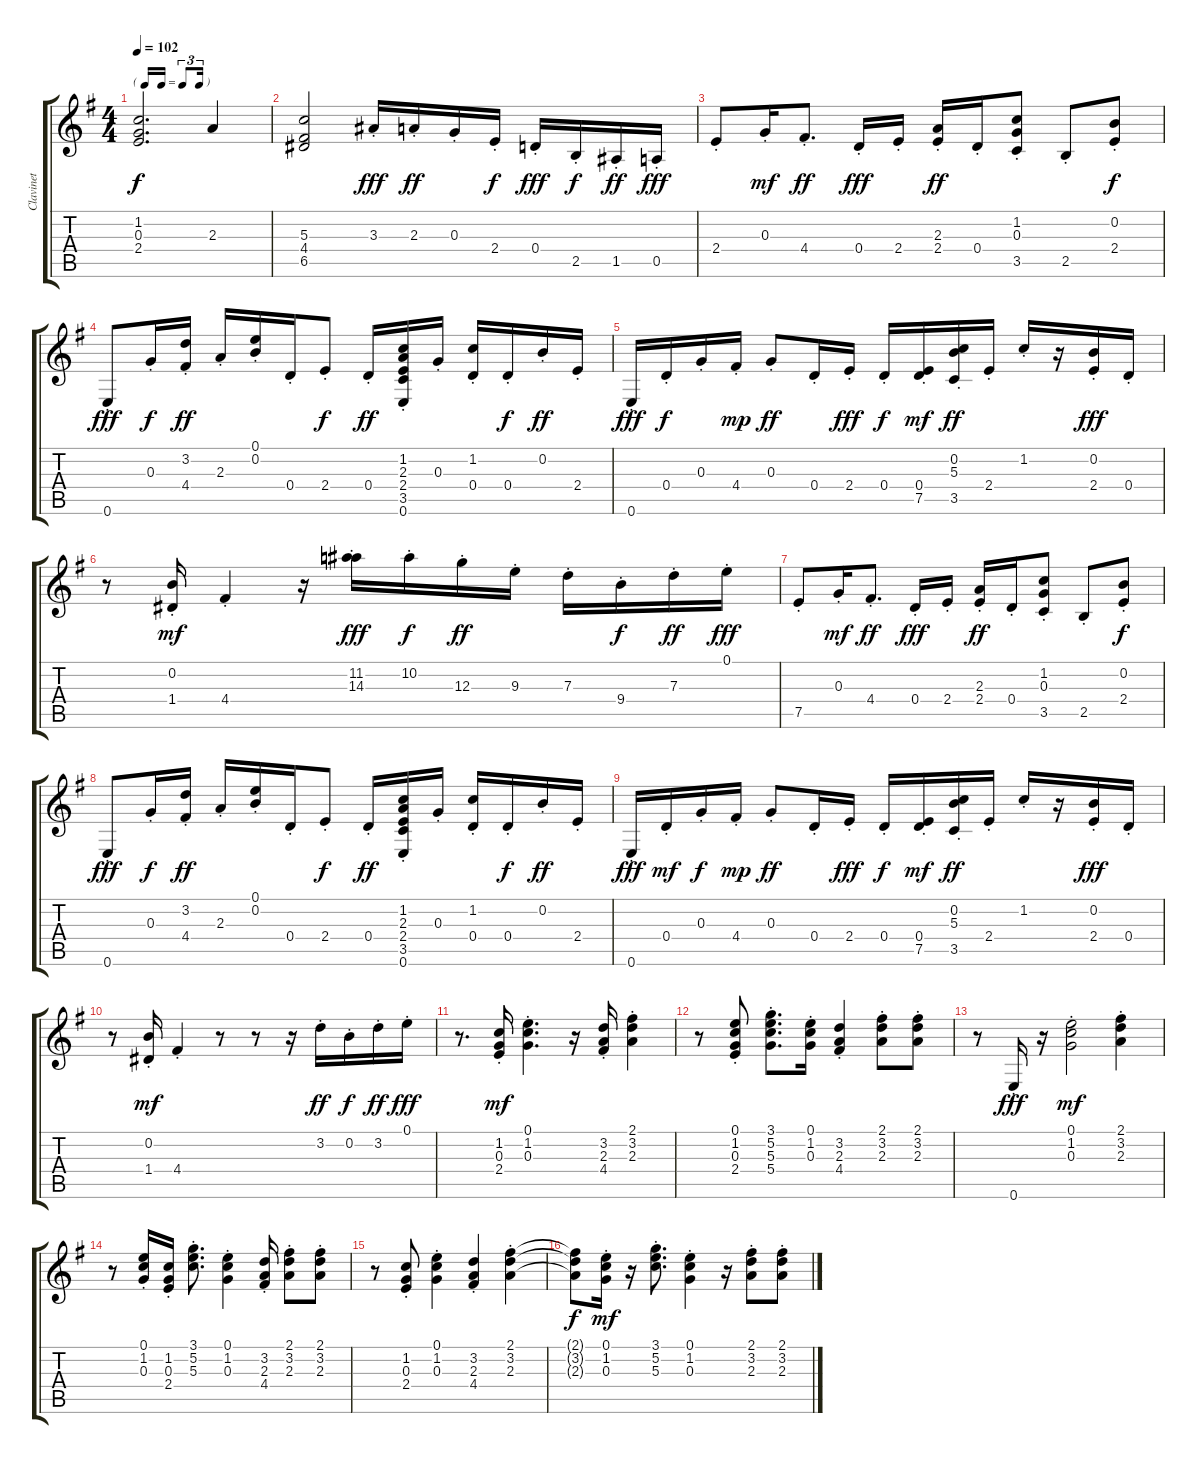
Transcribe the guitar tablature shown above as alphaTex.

\track ("Clavinet" "Clavinet") {instrument electricguitarjazz}
\staff {score tabs}
\tuning (E4 B3 G3 D3 A2 E2) {hide}
\ts (4 4)
\tf triplet16th
\tempo 102
\clef g2
\ks g
(1.2 0.3 2.4).2{d dy f} 2.3.4 |
(5.3 4.4 6.5).2 3.3{st}.16{dy fff} 2.3{st}.16{dy ff} 0.3{st}.16 2.4{st}.16{dy f} 0.4{st}.16{dy fff} 2.5{st}.16{dy f} 1.5{st}.16{dy ff} 0.5{st}.16{dy fff} |
2.4{st}.8 0.3{st}.16{dy mf} 4.4{st}.8{d dy ff} 0.4{st}.16{dy fff} 2.4{st}.16 (2.3{st} 2.4{st}).16{dy ff} 0.4{st}.16 (1.2{st} 0.3{st} 3.5{st}).8 2.5{st}.8 (0.2{st} 2.4{st}).8{dy f} |
0.6{st}.8{dy fff} 0.3{st}.16{dy f} (3.2{st} 4.4{st}).16{dy ff} 2.3{st}.16 (0.1{st} 0.2{st}).16 0.4{st}.16 2.4{st}.8{dy f} 0.4{st}.16{dy ff} (1.2{st} 2.3{st} 2.4{st} 3.5{st} 0.6{st}).16 0.3{st}.16 (1.2{st} 0.4{st}).16 0.4{st}.16{dy f} 0.2{st}.16{dy ff} 2.4{st}.16 |
0.6{st}.16{dy fff} 0.4{st}.16{dy f} 0.3{st}.16 4.4{st}.16{dy mp} 0.3{st}.8{dy ff} 0.4{st}.16 2.4{st}.16{dy fff} 0.4{st}.16{dy f} (0.4{st} 7.5{st}).16{dy mf} (0.2{st} 5.3{st} 3.5{st}).16{dy ff} 2.4{st}.16 1.2{st}.16 r.16 (0.2{st} 2.4{st}).16{dy fff} 0.4{st}.16 |
r.8 (0.2{st} 1.4{st}).16{dy mf} 4.4{st}.4 r.16 (11.2{st} 14.3{st}).16{dy fff} 10.2{st}.16{dy f} 12.3{st}.16{dy ff} 9.3{st}.16 7.3{st}.16 9.4{st}.16{dy f} 7.3{st}.16{dy ff} 0.1{st}.16{dy fff} |
7.5{st}.8 0.3{st}.16{dy mf} 4.4{st}.8{d dy ff} 0.4{st}.16{dy fff} 2.4{st}.16 (2.3{st} 2.4{st}).16{dy ff} 0.4{st}.16 (1.2{st} 0.3{st} 3.5{st}).8 2.5{st}.8 (0.2{st} 2.4{st}).8{dy f} |
0.6{st}.8{dy fff} 0.3{st}.16{dy f} (3.2{st} 4.4{st}).16{dy ff} 2.3{st}.16 (0.1{st} 0.2{st}).16 0.4{st}.16 2.4{st}.8{dy f} 0.4{st}.16{dy ff} (1.2{st} 2.3{st} 2.4{st} 3.5{st} 0.6{st}).16 0.3{st}.16 (1.2{st} 0.4{st}).16 0.4{st}.16{dy f} 0.2{st}.16{dy ff} 2.4{st}.16 |
0.6{st}.16{dy fff} 0.4{st}.16{dy mf} 0.3{st}.16{dy f} 4.4{st}.16{dy mp} 0.3{st}.8{dy ff} 0.4{st}.16 2.4{st}.16{dy fff} 0.4{st}.16{dy f} (0.4{st} 7.5{st}).16{dy mf} (0.2{st} 5.3{st} 3.5{st}).16{dy ff} 2.4{st}.16 1.2{st}.16 r.16 (0.2{st} 2.4{st}).16{dy fff} 0.4{st}.16 |
r.8 (0.2{st} 1.4{st}).16{dy mf} 4.4{st}.4 r.8 r.8 r.16 3.2{st}.16{dy ff} 0.2{st}.16{dy f} 3.2{st}.16{dy ff} 0.1{st}.16{dy fff} |
r.8{d} (1.2{st} 0.3{st} 2.4{st}).16{dy mf} (0.1{st} 1.2{st} 0.3{st}).4{d} r.16 (3.2{st} 2.3{st} 4.4{st}).16 (2.1{st} 3.2{st} 2.3{st}).4 |
r.8 (0.1{st} 1.2{st} 0.3{st} 2.4{st}).8 (3.1{st} 5.2{st} 5.3{st} 5.4{st}).8{d} (0.1{st} 1.2{st} 0.3{st}).16 (3.2{st} 2.3{st} 4.4{st}).4 (2.1{st} 3.2{st} 2.3{st}).8 (2.1{st} 3.2{st} 2.3{st}).8 |
r.8 0.6{st}.16{dy fff} r.16 (0.1{st} 1.2{st} 0.3{st}).2{dy mf} (2.1{st} 3.2{st} 2.3{st}).4 |
r.8 (0.1{st} 1.2{st} 0.3{st}).16 (1.2{st} 0.3{st} 2.4{st}).16 (3.1{st} 5.2{st} 5.3{st}).8{d} (0.1{st} 1.2{st} 0.3{st}).4 (3.2{st} 2.3{st} 4.4{st}).16 (2.1{st} 3.2{st} 2.3{st}).8 (2.1{st} 3.2{st} 2.3{st}).8 |
r.8 (1.2{st} 0.3{st} 2.4{st}).8 (0.1{st} 1.2{st} 0.3{st}).4 (3.2{st} 2.3{st} 4.4{st}).4 (2.1{st} 3.2{st} 2.3{st}).4 |
(2.1{t} 3.2{t} 2.3{t}).8{dy f} (0.1{st} 1.2{st} 0.3{st}).16{dy mf} r.16 (3.1{st} 5.2{st} 5.3{st}).8{d} (0.1{st} 1.2{st} 0.3{st}).4 r.16 (2.1{st} 3.2{st} 2.3{st}).8 (2.1{st} 3.2{st} 2.3{st}).8
